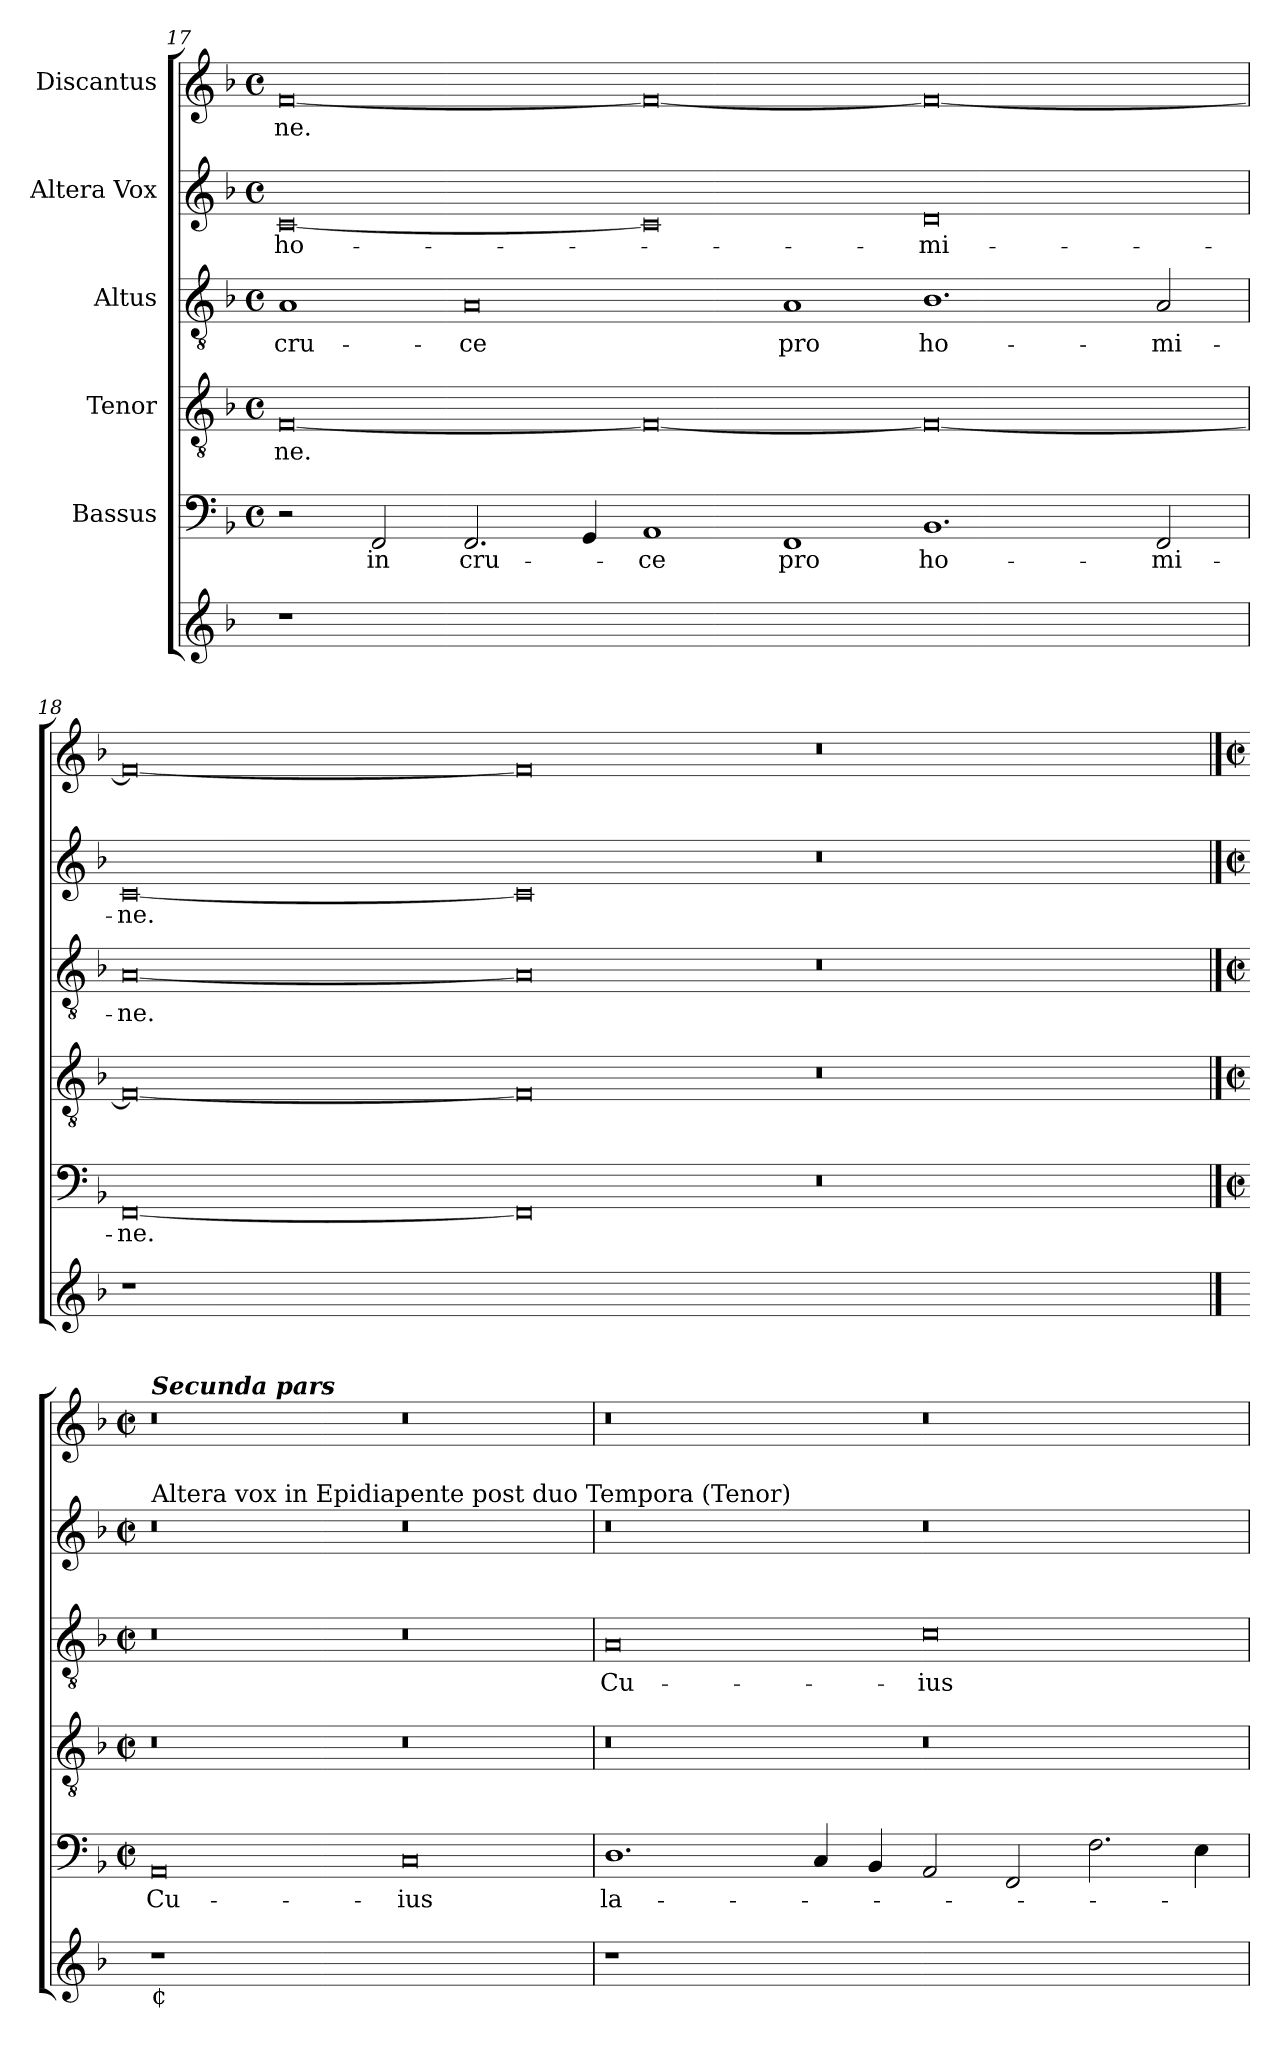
**kern	**kern	**text	**kern	**text	**kern	**text	**kern	**text	**kern	**text
*part6	*part5	*part5	*part4	*part4	*part3	*part3	*part2	*part2	*part1	*part1
*staff6	*staff5	*staff5	*staff4	*staff4	*staff3	*staff3	*staff2	*staff2	*staff1	*staff1
*	*I"Bassus	*	*I"Tenor	*	*I"Altus	*	*I"Altera Vox	*	*I"Discantus	*
!!LO:LB:g=z
*clefG2	*clefF4	*	*clefGv2	*	*clefGv2	*	*clefG2	*	*clefG2	*
*k[b-]	*k[b-]	*	*k[b-]	*	*k[b-]	*	*k[b-]	*	*k[b-]	*
*F:	*F:	*	*F:	*	*F:	*	*F:	*	*F:	*
*	*M4/4	*	*M4/4	*	*M4/4	*	*M4/4	*	*M4/4	*
*	*met(c)	*	*met(c)	*	*met(c)	*	*met(c)	*	*met(c)	*
=17	=17	=17	=17	=17	=17	=17	=17	=17	=17	=17
!	!	!	!	!LO:LY:b	!	!LO:LY:b	!	!LO:LY:b	!	!LO:LY:b
1r	2r	.	[0F	-ne.	1A	cru-	[0c	ho-	[0f	-ne.
!	!	!LO:LY:b	!	!	!	!	!	!	!	!
.	2FF/	in	.	.	.	.	.	.	.	.
!	!	!LO:LY:b	!	!	!	!LO:LY:b	!	!	!	!
00ryy	2.FF/	cru-	.	.	0A	-ce	.	.	.	.
.	4GG/	.	.	.	.	.	.	.	.	.
!	!	!LO:LY:b	!	!	!	!	!	!	!	!
.	1AA	-ce	0F_	.	.	.	0c]	.	0f_	.
!	!	!LO:LY:b	!	!	!	!LO:LY:b	!	!	!	!
.	1FF	pro	.	.	1A	pro	.	.	.	.
!	!	!LO:LY:b	!	!	!	!LO:LY:b	!	!LO:LY:b	!	!
.	1.BB-	ho-	0F_	.	1.B-	ho-	0d	-mi-	0f_	.
1ryy	.	.	.	.	.	.	.	.	.	.
!	!	!LO:LY:b	!	!	!	!LO:LY:b	!	!	!	!
.	2FF/	-mi-	.	.	2A/	-mi-	.	.	.	.
=18	=18	=18	=18	=18	=18	=18	=18	=18	=18	=18
!	!	!LO:LY:b	!	!	!	!LO:LY:b	!	!LO:LY:b	!	!
1r	[0FF	-ne.	0F_	.	[0A	-ne.	[0c	-ne.	0f_	.
00ryy	.	.	.	.	.	.	.	.	.	.
.	0FF]	.	0F]	.	0A]	.	0c]	.	0f]	.
.	0r	.	0r	.	0r	.	0r	.	0r	.
1ryy	.	.	.	.	.	.	.	.	.	.
!!LO:PB:g=z
==19	==19	==19	==19	==19	==19	==19	==19	==19	==19	==19
*	*M2/2	*	*M2/2	*	*M2/2	*	*M2/2	*	*M2/2	*
*	*met(c|)	*	*met(c|)	*	*met(c|)	*	*met(c|)	*	*met(c|)	*
!	!	!	!	!	!	!	!	!	!LO:TX:a:Bi:t=Secunda pars	!
!	!	!	!	!	!	!	!LO:TX:a:t=Altera vox in Epidiapente post duo Tempora (Tenor)	!	!	!
!LO:TX:b:t=¢	!	!	!	!	!	!	!	!	!	!
!	!	!LO:LY:b	!	!	!	!	!	!	!	!
1r	0AA	Cu-	0r	.	0r	.	0r	.	0r	.
0.ryy	.	.	.	.	.	.	.	.	.	.
!	!	!LO:LY:b	!	!	!	!	!	!	!	!
.	0C	-ius	0r	.	0r	.	0r	.	0r	.
=20	=20	=20	=20	=20	=20	=20	=20	=20	=20	=20
!	!	!LO:LY:b	!	!	!	!LO:LY:b	!	!	!	!
1r	1.D	la-	0r	.	0A	Cu-	0r	.	0r	.
0.ryy	.	.	.	.	.	.	.	.	.	.
.	4C/	.	.	.	.	.	.	.	.	.
.	4BB-/	.	.	.	.	.	.	.	.	.
!	!	!	!	!	!	!LO:LY:b	!	!	!	!
.	2AA/	.	0r	.	0c	-ius	0r	.	0r	.
.	2FF/	.	.	.	.	.	.	.	.	.
.	2.F\	.	.	.	.	.	.	.	.	.
.	4E\	.	.	.	.	.	.	.	.	.
=	=	=	=	=	=	=	=	=	=	=
*-	*-	*-	*-	*-	*-	*-	*-	*-	*-	*-
